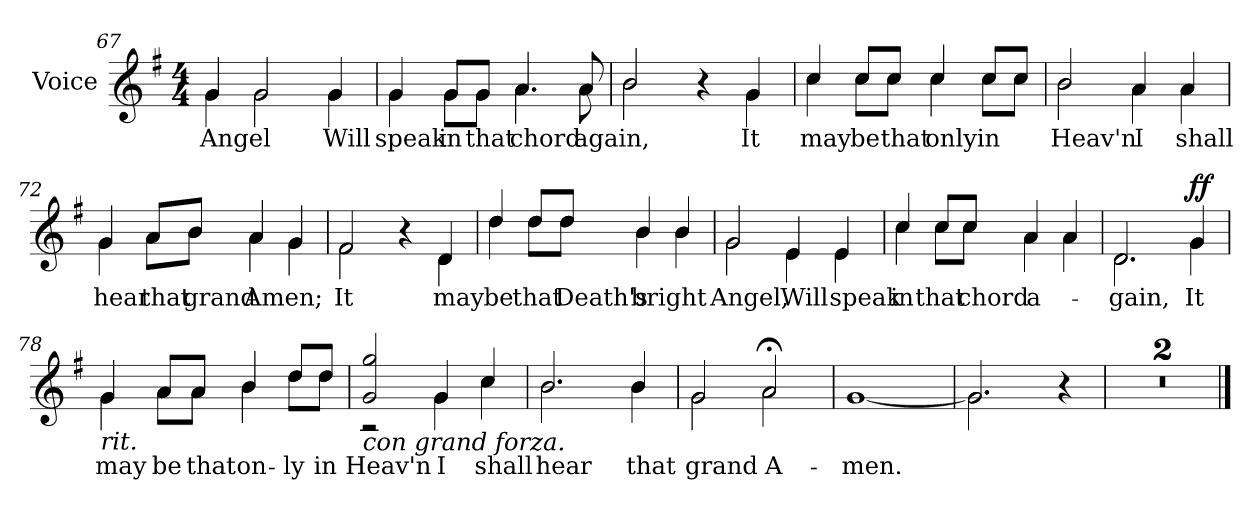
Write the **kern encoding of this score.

**kern	**text	**dynam
*part1	*part1	*part1
*staff1	*staff1	*staff1
*I"Voice	*	*
*I'Voice	*	*
*clefG2	*	*
*k[f#]	*	*
*G:	*	*
*M4/4	*	*
=67	=67	=67
!	!LO:LY:b:color=#000000	!
*^	*	*
4gi/	4gi\	Angel	.
2gi/	2gi\	.	.
!	!	!LO:LY:b:color=#000000	!
4gi/	4gi\	Will	.
!!LO:LB:g=z	!!
=68	=68	=68	=68
!	!	!LO:LY:b:color=#000000	!
4gi/	4gi\	speak	.
!	!	!LO:LY:b:color=#000000	!
8gi/L	8gi\L	in	.
!	!	!LO:LY:b:color=#000000	!
8gi/J	8gi\J	that	.
!	!	!LO:LY:b:color=#000000	!
4.ai/	4.ai\	chord	.
!	!	!LO:LY:b:color=#000000	!
8ai/	8ai\	again,	.
=69	=69	=69	=69
2bi/	2bi\	.	.
4r	4ryy	.	.
!	!	!LO:LY:b:color=#000000	!
4gi/	4gi\	It	.
=70	=70	=70	=70
!	!	!LO:LY:b:color=#000000	!
4cci/	4cci\	may	.
!	!	!LO:LY:b:color=#000000	!
8cci/L	8cci\L	be	.
!	!	!LO:LY:b:color=#000000	!
8cci/J	8cci\J	that	.
!	!	!LO:LY:b:color=#000000	!
4cci/	4cci\	only	.
!	!	!LO:LY:b:color=#000000	!
8cci/L	8cci\L	in	.
8cci/J	8cci\J	.	.
=71	=71	=71	=71
!	!	!LO:LY:b:color=#000000	!
2bi/	2bi\	Heav'n	.
!	!	!LO:LY:b:color=#000000	!
4ai/	4ai\	I	.
!	!	!LO:LY:b:color=#000000	!
4ai/	4ai\	shall	.
=72	=72	=72	=72
!	!	!LO:LY:b:color=#000000	!
4gi/	4gi\	hear	.
!	!	!LO:LY:b:color=#000000	!
8ai/L	8ai\L	that	.
!	!	!LO:LY:b:color=#000000	!
8bi/J	8bi\J	grand	.
!	!	!LO:LY:b:color=#000000	!
4ai/	4ai\	Amen;	.
4gi/	4gi\	.	.
=73	=73	=73	=73
!	!	!LO:LY:b:color=#000000	!
2f#i/	2f#i\	It	.
4r	4ryy	.	.
!	!	!LO:LY:b:color=#000000	!
4di/	4di\	may	.
!!LO:LB:g=z	!!
=74	=74	=74	=74
!	!	!LO:LY:b:color=#000000	!
4ddi/	4ddi\	be	.
!	!	!LO:LY:b:color=#000000	!
8ddi/L	8ddi\L	that	.
!	!	!LO:LY:b:color=#000000	!
8ddi/J	8ddi\J	Death's	.
!	!	!LO:LY:b:color=#000000	!
4bi/	4bi\	bright	.
4bi/	4bi\	.	.
=75	=75	=75	=75
!	!	!LO:LY:b:color=#000000	!
2gi/	2gi\	Angel,	.
!	!	!LO:LY:b:color=#000000	!
4ei/	4ei\	Will	.
!	!	!LO:LY:b:color=#000000	!
4ei/	4ei\	speak	.
=76	=76	=76	=76
!	!	!LO:LY:b:color=#000000	!
4cci/	4cci\	in	.
!	!	!LO:LY:b:color=#000000	!
8cci/L	8cci\L	that	.
!	!	!LO:LY:b:color=#000000	!
8cci/J	8cci\J	chord	.
!	!	!LO:LY:b:color=#000000	!
4ai/	4ai\	a-	.
4ai/	4ai\	.	.
=77	=77	=77	=77
!	!	!LO:LY:b:color=#000000	!
2.di/	2.di\	-gain,	.
!	!	!LO:LY:b:color=#000000	!
4gi/	4gi\	It	ff
=78	=78	=78	=78
!LO:TX:b:i:t=rit.	!	!	!
!	!	!LO:LY:b:color=#000000	!
4gi/	4gi\	may	.
!	!	!LO:LY:b:color=#000000	!
8ai/L	8ai\L	be	.
!	!	!LO:LY:b:color=#000000	!
8ai/J	8ai\J	that	.
!	!	!LO:LY:b:color=#000000	!
4bi/	4bi\	on-	.
!	!	!LO:LY:b:color=#000000	!
8ddi/L	8ddi\L	-ly	.
!	!	!LO:LY:b:color=#000000	!
8ddi/J	8ddi\J	in	.
!!LO:LB:g=z	!!
=79	=79	=79	=79
!LO:TX:b:i:t=con grand forza.	!	!	!
!	!	!LO:LY:b:color=#000000	!
2gi/ 2ggi	2r	Heav'n	.
!	!	!LO:LY:b:color=#000000	!
4gi/	4gi\	I	.
!	!	!LO:LY:b:color=#000000	!
4cci/	4cci\	shall	.
=80	=80	=80	=80
!	!	!LO:LY:b:color=#000000	!
2.bi/	2.bi\	hear	.
!	!	!LO:LY:b:color=#000000	!
4bi/	4bi\	that	.
=81	=81	=81	=81
!	!	!LO:LY:b:color=#000000	!
2gi/	2gi\	grand	.
!	!	!LO:LY:b:color=#000000	!
2a;i/	2ai\	A-	.
*v	*v	*	*
=82	=82	=82
*^	*	*
!	!	!LO:LY:b:color=#000000	!
*v	*v	*	*
[1gi	-men.	.
=83	=83	=83
*^	*	*
2.gi/]	2.gi\	.	.
4r	4ryy	.	.
*v	*v	*	*
=84	=84	=84
1r	.	.
=85	=85	=85
1r	.	.
==	==	==
*-	*-	*-
